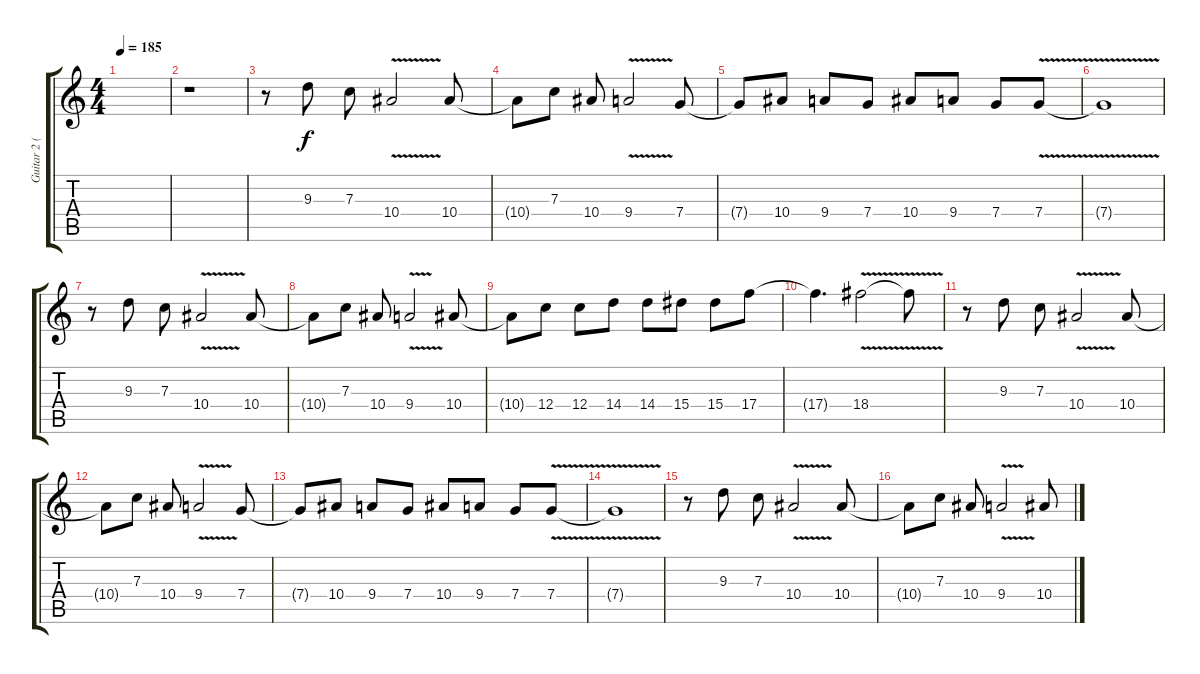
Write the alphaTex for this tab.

\track ("Guitar 2 (Lead)" "Guitar 2 (") {instrument distortionguitar}
\staff {score tabs}
\tuning (D4 A3 F3 C3 G2 C2) {hide}
\ts (4 4)
\tempo 185
\clef g2
\ks c
|
r.1 |
r.8{balance 14 instrument distortionguitar} 9.3.8 7.3.8 10.4{v}.2 10.4.8 |
10.4{t}.8 7.3.8 10.4.8 9.4{v}.2 7.4.8 |
7.4{t}.8 10.4.8 9.4.8 7.4.8 10.4.8 9.4.8 7.4.8 7.4{v}.8 |
7.4{t}.1 |
r.8 9.3.8 7.3.8 10.4{v}.2 10.4.8 |
10.4{t}.8 7.3.8 10.4.8 9.4{v}.2 10.4.8 |
10.4{t}.8 12.4.8 12.4.8 14.4.8 14.4.8 15.4.8 15.4.8 17.4.8 |
17.4{t}.4{d} 18.4{v}.2 18.4{t}.8 |
r.8 9.3.8 7.3.8 10.4{v}.2 10.4.8 |
10.4{t}.8 7.3.8 10.4.8 9.4{v}.2 7.4.8 |
7.4{t}.8 10.4.8 9.4.8 7.4.8 10.4.8 9.4.8 7.4.8 7.4{v}.8 |
7.4{t}.1 |
r.8 9.3.8 7.3.8 10.4{v}.2 10.4.8 |
10.4{t}.8 7.3.8 10.4.8 9.4{v}.2 10.4.8
